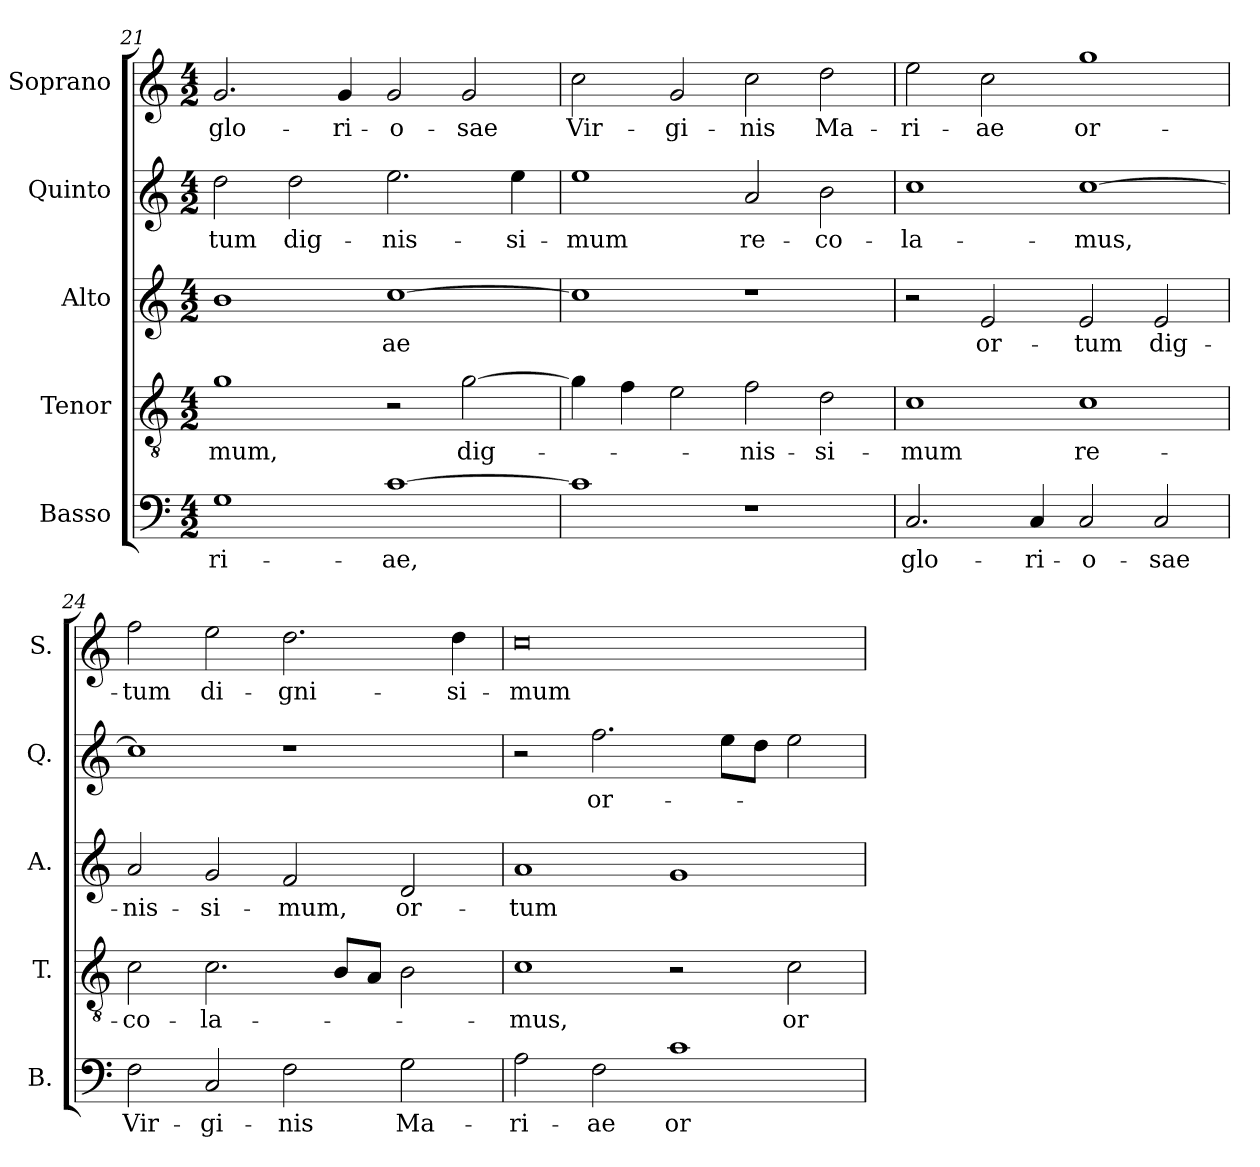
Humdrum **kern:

**kern	**text	**kern	**text	**kern	**text	**kern	**text	**kern	**text
*part5	*part5	*part4	*part4	*part3	*part3	*part2	*part2	*part1	*part1
*staff5	*staff5	*staff4	*staff4	*staff3	*staff3	*staff2	*staff2	*staff1	*staff1
*I"Basso	*	*I"Tenor	*	*I"Alto	*	*I"Quinto	*	*I"Soprano	*
*I'B.	*	*I'T.	*	*I'A.	*	*I'Q.	*	*I'S.	*
*clefF4	*	*clefGv2	*	*clefG2	*	*clefG2	*	*clefG2	*
*	*	*ITrd7c12	*	*	*	*	*	*	*
*k[]	*	*k[]	*	*k[]	*	*k[]	*	*k[]	*
*C:	*	*C:	*	*C:	*	*C:	*	*C:	*
*M4/2	*	*M4/2	*	*M4/2	*	*M4/2	*	*M4/2	*
=21	=21	=21	=21	=21	=21	=21	=21	=21	=21
!	!LO:LY:b:color=#000000	!	!	!	!	!	!	!	!
!	!	!	!LO:LY:b:color=#000000	!	!	!	!	!	!
!	!	!	!	!	!	!	!LO:LY:b:color=#000000	!	!
!	!	!	!	!	!	!	!	!	!LO:LY:b:color=#000000
1Gi	-ri-	1Gi	-mum,	1bi	.	2ddi\	-tum	2.gi/	glo-
!	!	!	!	!	!	!	!LO:LY:b:color=#000000	!	!
.	.	.	.	.	.	2ddi\	dig-	.	.
!	!	!	!	!	!	!	!	!	!LO:LY:b:color=#000000
.	.	.	.	.	.	.	.	4gi/	-ri-
!	!LO:LY:b:color=#000000	!	!	!	!	!	!	!	!
!	!	!	!	!	!LO:LY:b:color=#000000	!	!	!	!
!	!	!	!	!	!	!	!LO:LY:b:color=#000000	!	!
!	!	!	!	!	!	!	!	!	!LO:LY:b:color=#000000
[1ci	-ae,	2r	.	[1cci	-ae	2.eei\	-nis-	2gi/	-o-
!	!	!	!LO:LY:b:color=#000000	!	!	!	!	!	!
!	!	!	!	!	!	!	!	!	!LO:LY:b:color=#000000
.	.	[2Gi\	dig-	.	.	.	.	2gi/	-sae
!	!	!	!	!	!	!	!LO:LY:b:color=#000000	!	!
.	.	.	.	.	.	4eei\	-si-	.	.
!!LO:LB:g=z
=22	=22	=22	=22	=22	=22	=22	=22	=22	=22
!	!	!	!	!	!	!	!LO:LY:b:color=#000000	!	!
!	!	!	!	!	!	!	!	!	!LO:LY:b:color=#000000
1ci]	.	4Gi\]	.	1cci]	.	1eei	-mum	2cci\	Vir-
.	.	4Fi\	.	.	.	.	.	.	.
!	!	!	!	!	!	!	!	!	!LO:LY:b:color=#000000
.	.	2Ei\	.	.	.	.	.	2gi/	-gi-
!	!	!	!LO:LY:b:color=#000000	!	!	!	!	!	!
!	!	!	!	!	!	!	!LO:LY:b:color=#000000	!	!
!	!	!	!	!	!	!	!	!	!LO:LY:b:color=#000000
1r	.	2Fi\	-nis-	1r	.	2ai/	re-	2cci\	-nis
!	!	!	!LO:LY:b:color=#000000	!	!	!	!	!	!
!	!	!	!	!	!	!	!LO:LY:b:color=#000000	!	!
!	!	!	!	!	!	!	!	!	!LO:LY:b:color=#000000
.	.	2Di\	-si-	.	.	2bi\	-co-	2ddi\	Ma-
=23	=23	=23	=23	=23	=23	=23	=23	=23	=23
!	!LO:LY:b:color=#000000	!	!	!	!	!	!	!	!
!	!	!	!LO:LY:b:color=#000000	!	!	!	!	!	!
!	!	!	!	!	!	!	!LO:LY:b:color=#000000	!	!
!	!	!	!	!	!	!	!	!	!LO:LY:b:color=#000000
2.Ci/	glo-	1Ci	-mum	2r	.	1cci	-la-	2eei\	-ri-
!	!	!	!	!	!LO:LY:b:color=#000000	!	!	!	!
!	!	!	!	!	!	!	!	!	!LO:LY:b:color=#000000
.	.	.	.	2ei/	or-	.	.	2cci\	-ae
!	!LO:LY:b:color=#000000	!	!	!	!	!	!	!	!
4Ci/	-ri-	.	.	.	.	.	.	.	.
!	!LO:LY:b:color=#000000	!	!	!	!	!	!	!	!
!	!	!	!LO:LY:b:color=#000000	!	!	!	!	!	!
!	!	!	!	!	!LO:LY:b:color=#000000	!	!	!	!
!	!	!	!	!	!	!	!LO:LY:b:color=#000000	!	!
!	!	!	!	!	!	!	!	!	!LO:LY:b:color=#000000
2Ci/	-o-	1Ci	re-	2ei/	-tum	[1cci	-mus,	1ggi	or-
!	!LO:LY:b:color=#000000	!	!	!	!	!	!	!	!
!	!	!	!	!	!LO:LY:b:color=#000000	!	!	!	!
2Ci/	-sae	.	.	2ei/	dig-	.	.	.	.
=24	=24	=24	=24	=24	=24	=24	=24	=24	=24
!	!LO:LY:b:color=#000000	!	!	!	!	!	!	!	!
!	!	!	!LO:LY:b:color=#000000	!	!	!	!	!	!
!	!	!	!	!	!LO:LY:b:color=#000000	!	!	!	!
!	!	!	!	!	!	!	!	!	!LO:LY:b:color=#000000
2Fi\	Vir-	2Ci\	-co-	2ai/	-nis-	1cci]	.	2ffi\	-tum
!	!LO:LY:b:color=#000000	!	!	!	!	!	!	!	!
!	!	!	!LO:LY:b:color=#000000	!	!	!	!	!	!
!	!	!	!	!	!LO:LY:b:color=#000000	!	!	!	!
!	!	!	!	!	!	!	!	!	!LO:LY:b:color=#000000
2Ci/	-gi-	2.Ci\	-la-	2gi/	-si-	.	.	2eei\	di-
!	!LO:LY:b:color=#000000	!	!	!	!	!	!	!	!
!	!	!	!	!	!LO:LY:b:color=#000000	!	!	!	!
!	!	!	!	!	!	!	!	!	!LO:LY:b:color=#000000
2Fi\	-nis	.	.	2fi/	-mum,	1r	.	2.ddi\	-gni-
.	.	8BBi/L	.	.	.	.	.	.	.
.	.	8AAi/J	.	.	.	.	.	.	.
!	!LO:LY:b:color=#000000	!	!	!	!	!	!	!	!
!	!	!	!	!	!LO:LY:b:color=#000000	!	!	!	!
2Gi\	Ma-	2BBi\	.	2di/	or-	.	.	.	.
!	!	!	!	!	!	!	!	!	!LO:LY:b:color=#000000
.	.	.	.	.	.	.	.	4ddi\	-si-
=25	=25	=25	=25	=25	=25	=25	=25	=25	=25
!	!LO:LY:b:color=#000000	!	!	!	!	!	!	!	!
!	!	!	!LO:LY:b:color=#000000	!	!	!	!	!	!
!	!	!	!	!	!LO:LY:b:color=#000000	!	!	!	!
!	!	!	!	!	!	!	!	!	!LO:LY:b:color=#000000
2Ai\	-ri-	1Ci	-mus,	1ai	-tum	2r	.	0cci	-mum
!	!LO:LY:b:color=#000000	!	!	!	!	!	!	!	!
!	!	!	!	!	!	!	!LO:LY:b:color=#000000	!	!
2Fi\	-ae	.	.	.	.	2.ffi\	or-	.	.
!	!LO:LY:b:color=#000000	!	!	!	!	!	!	!	!
1ci	or-	2r	.	1gi	.	.	.	.	.
.	.	.	.	.	.	8eei\L	.	.	.
.	.	.	.	.	.	8ddi\J	.	.	.
!	!	!	!LO:LY:b:color=#000000	!	!	!	!	!	!
.	.	2Ci\	or-	.	.	2eei\	.	.	.
=	=	=	=	=	=	=	=	=	=
*-	*-	*-	*-	*-	*-	*-	*-	*-	*-
